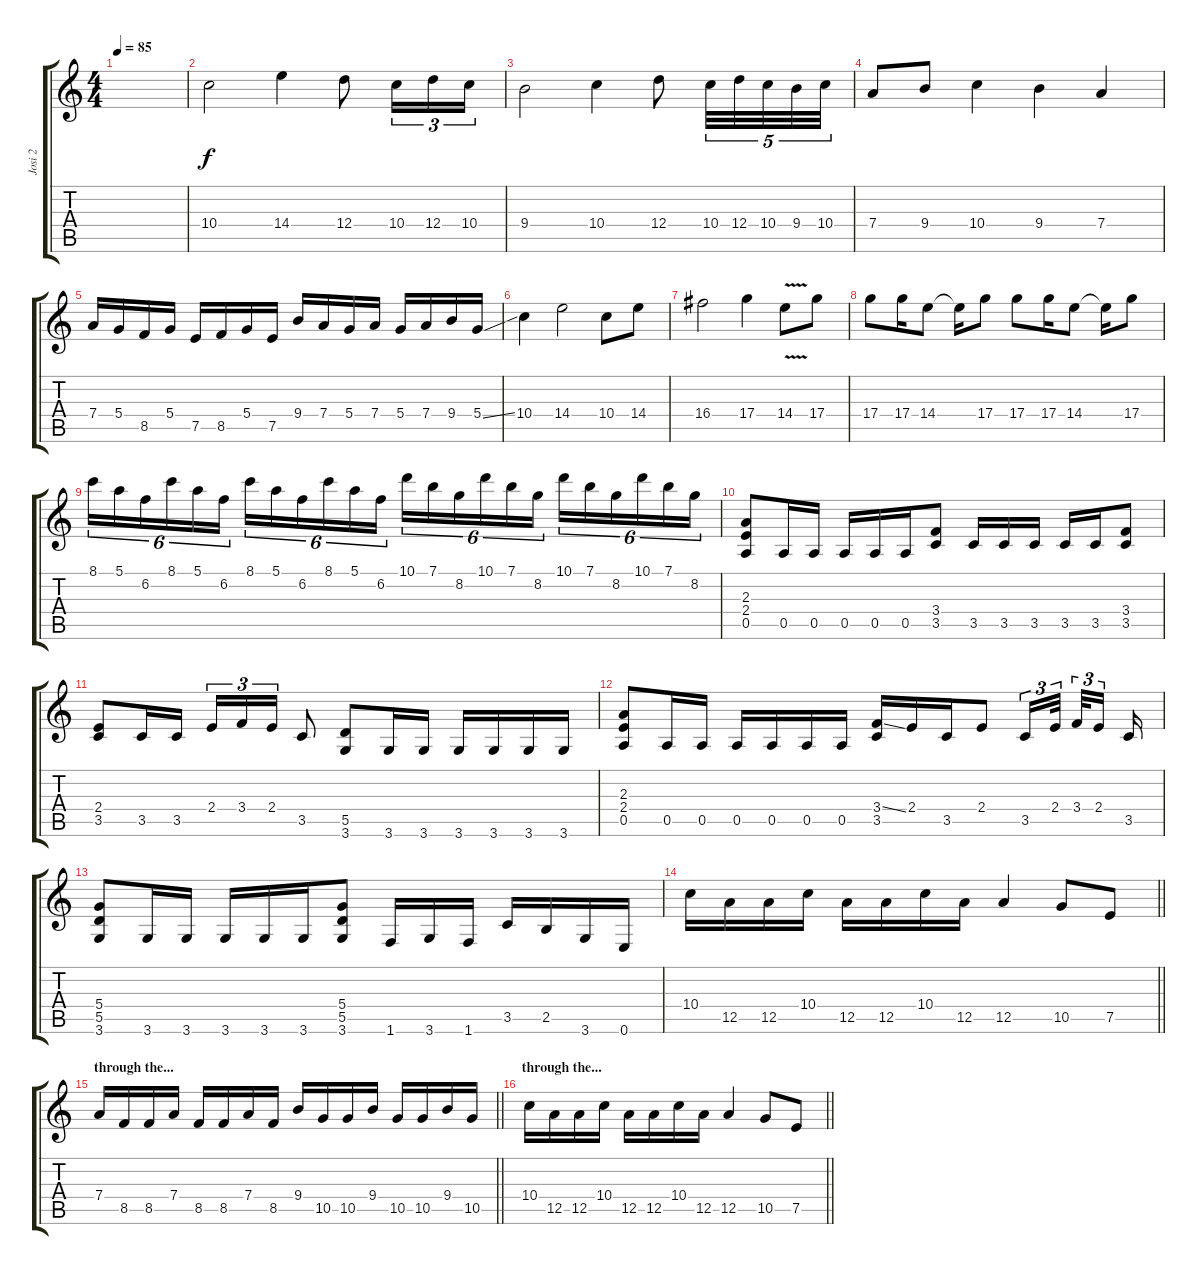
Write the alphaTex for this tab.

\track ("Josi 2" "Josi 2") {instrument distortionguitar}
\staff {score tabs}
\tuning (E4 B3 G3 D3 A2 E2) {hide}
\ts (4 4)
\tempo 85
\clef g2
\ks c
|
10.4.2 14.4.4 12.4.8 10.4.16{tu (3 2)} 12.4.16{tu (3 2)} 10.4.16{tu (3 2)} |
9.4.2 10.4.4 12.4.8 10.4.32{tu (5 4)} 12.4.32{tu (5 4)} 10.4.32{tu (5 4)} 9.4.32{tu (5 4)} 10.4.32{tu (5 4)} |
7.4.8 9.4.8 10.4.4 9.4.4 7.4.4 |
7.4.16 5.4.16 8.5.16 5.4.16 7.5.16 8.5.16 5.4.16 7.5.16 9.4.16 7.4.16 5.4.16 7.4.16 5.4.16 7.4.16 9.4.16 5.4{ss}.16 |
10.4.4 14.4.2 10.4.8 14.4.8 |
16.4.2 17.4.4 14.4{v}.8 17.4.8 |
17.4.8 17.4.16 14.4.8 14.4{t}.16 17.4.8 17.4.8 17.4.16 14.4.8 14.4{t}.16 17.4.8 |
8.1.16{tu (6 4)} 5.1.16{tu (6 4)} 6.2.16{tu (6 4)} 8.1.16{tu (6 4)} 5.1.16{tu (6 4)} 6.2.16{tu (6 4)} 8.1.16{tu (6 4)} 5.1.16{tu (6 4)} 6.2.16{tu (6 4)} 8.1.16{tu (6 4)} 5.1.16{tu (6 4)} 6.2.16{tu (6 4)} 10.1.16{tu (6 4)} 7.1.16{tu (6 4)} 8.2.16{tu (6 4)} 10.1.16{tu (6 4)} 7.1.16{tu (6 4)} 8.2.16{tu (6 4)} 10.1.16{tu (6 4)} 7.1.16{tu (6 4)} 8.2.16{tu (6 4)} 10.1.16{tu (6 4)} 7.1.16{tu (6 4)} 8.2.16{tu (6 4)} |
(2.3 2.4 0.5).8 0.5.16 0.5.16 0.5.16 0.5.16 0.5.16 (3.4 3.5).8 3.5.16 3.5.16 3.5.16 3.5.16 3.5.16 (3.4 3.5).8 |
(2.4 3.5).8 3.5.16 3.5.16 2.4.16{tu (3 2)} 3.4.16{tu (3 2)} 2.4.16{tu (3 2)} 3.5.8 (5.5 3.6).8 3.6.16 3.6.16 3.6.16 3.6.16 3.6.16 3.6.16 |
(2.3 2.4 0.5).8 0.5.16 0.5.16 0.5.16 0.5.16 0.5.16 0.5.16 (3.4{ss} 3.5).16 2.4.16 3.5.16 2.4.8 3.5.16{tu (3 2)} 2.4.32{tu (3 2)} 3.4.32{tu (3 2)} 2.4.16{tu (3 2)} 3.5.16 |
(5.4 5.5 3.6).8 3.6.16 3.6.16 3.6.16 3.6.16 3.6.16 (5.4 5.5 3.6).8 1.6.16 3.6.16 1.6.16 3.5.16 2.5.16 3.6.16 0.6.16 |
\barLineRight lightlight
10.4.16 12.5.16 12.5.16 10.4.16 12.5.16 12.5.16 10.4.16 12.5.16 12.5.4 10.5.8 7.5.8 |
\section ("" "through the...")
\barLineRight lightlight
7.4.16 8.5.16 8.5.16 7.4.16 8.5.16 8.5.16 7.4.16 8.5.16 9.4.16 10.5.16 10.5.16 9.4.16 10.5.16 10.5.16 9.4.16 10.5.16 |
\section ("" "through the...")
\barLineRight lightlight
10.4.16 12.5.16 12.5.16 10.4.16 12.5.16 12.5.16 10.4.16 12.5.16 12.5.4 10.5.8 7.5.8
